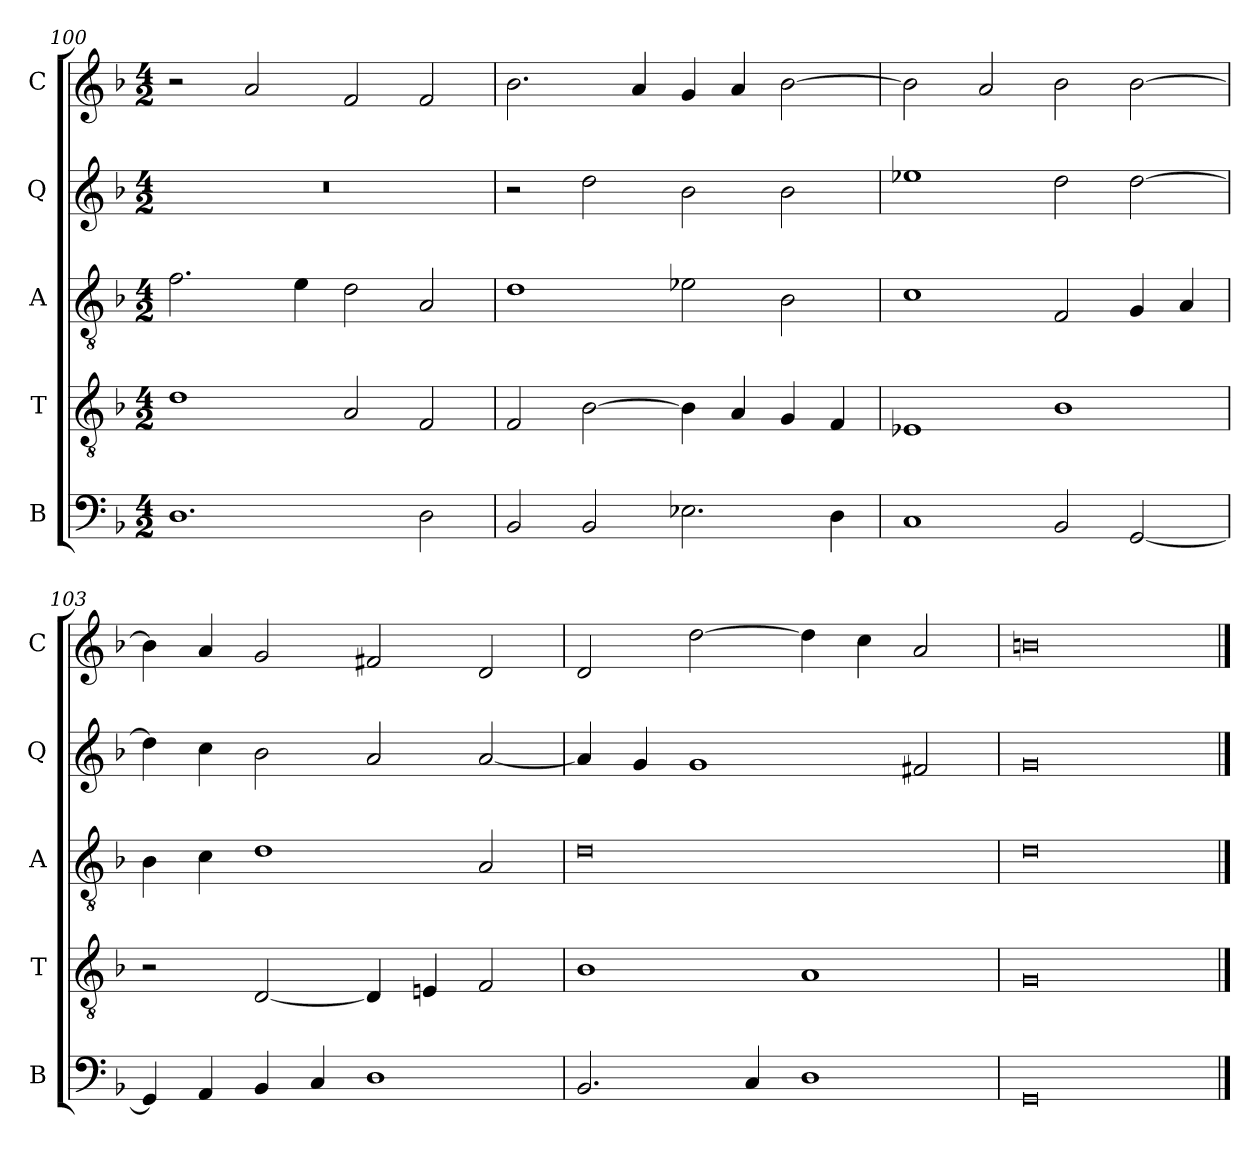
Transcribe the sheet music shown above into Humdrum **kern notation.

**kern	**kern	**kern	**kern	**kern
*part5	*part4	*part3	*part2	*part1
*staff5	*staff4	*staff3	*staff2	*staff1
*I"B	*I"T	*I"A	*I"Q	*I"C
*I'B	*I'T	*I'A	*I'Q	*I'C
*clefF4	*clefGv2	*clefGv2	*clefG2	*clefG2
*	*ITrd7c12	*ITrd7c12	*	*
*k[b-]	*k[b-]	*k[b-]	*k[b-]	*k[b-]
*F:	*F:	*F:	*F:	*F:
*M4/2	*M4/2	*M4/2	*M4/2	*M4/2
=100	=100	=100	=100	=100
!	!	!	!LO:N:vis=1	!
1.Di	1Di	2.Fi\	0r	2r
.	.	.	.	2ai/
.	.	4Ei\	.	.
.	2AAi/	2Di\	.	2fi/
2Di\	2FFi/	2AAi/	.	2fi/
=101	=101	=101	=101	=101
2BB-i/	2FFi/	1Di	2r	2.b-i\
2BB-i/	[>2BB-i\	.	2ddi\	.
.	.	.	.	4ai/
2.E-Xi\	4BB-i\]	2E-Xi\	2b-i\	4gi/
.	4AAi/	.	.	4ai/
.	4GGi/	2BB-i\	2b-i\	[>2b-i\
4Di\	4FFi/	.	.	.
!!LO:PB:g=z
=102	=102	=102	=102	=102
1Ci	1EE-Xi	1Ci	1ee-Xi	2b-i\]
.	.	.	.	2ai/
2BB-i/	1BB-i	2FFi/	2ddi\	2b-i\
[<2GGi/	.	4GGi/	[>2ddi\	[>2b-i\
.	.	4AAi/	.	.
=103	=103	=103	=103	=103
4GGi/]	2r	4BB-i\	4ddi\]	4b-i\]
4AAi/	.	4Ci\	4cci\	4ai/
4BB-i/	[<2DDi/	1Di	2b-i\	2gi/
4Ci/	.	.	.	.
1Di	4DDi/]	.	2ai/	2f#Xi/
.	4EEni/	.	.	.
.	2FFi/	2AAi/	[<2ai/	2di/
=104	=104	=104	=104	=104
2.BB-i/	1BB-i	0Di	4ai/]	2di/
.	.	.	4gi/	.
.	.	.	1gi	[>2ddi\
4Ci/	.	.	.	.
1Di	1AAi	.	.	4ddi\]
.	.	.	.	4cci\
.	.	.	2f#Xi/	2ai/
=105	=105	=105	=105	=105
0GGi	0GGi	0Di	0gi	0bni
==	==	==	==	==
*-	*-	*-	*-	*-
